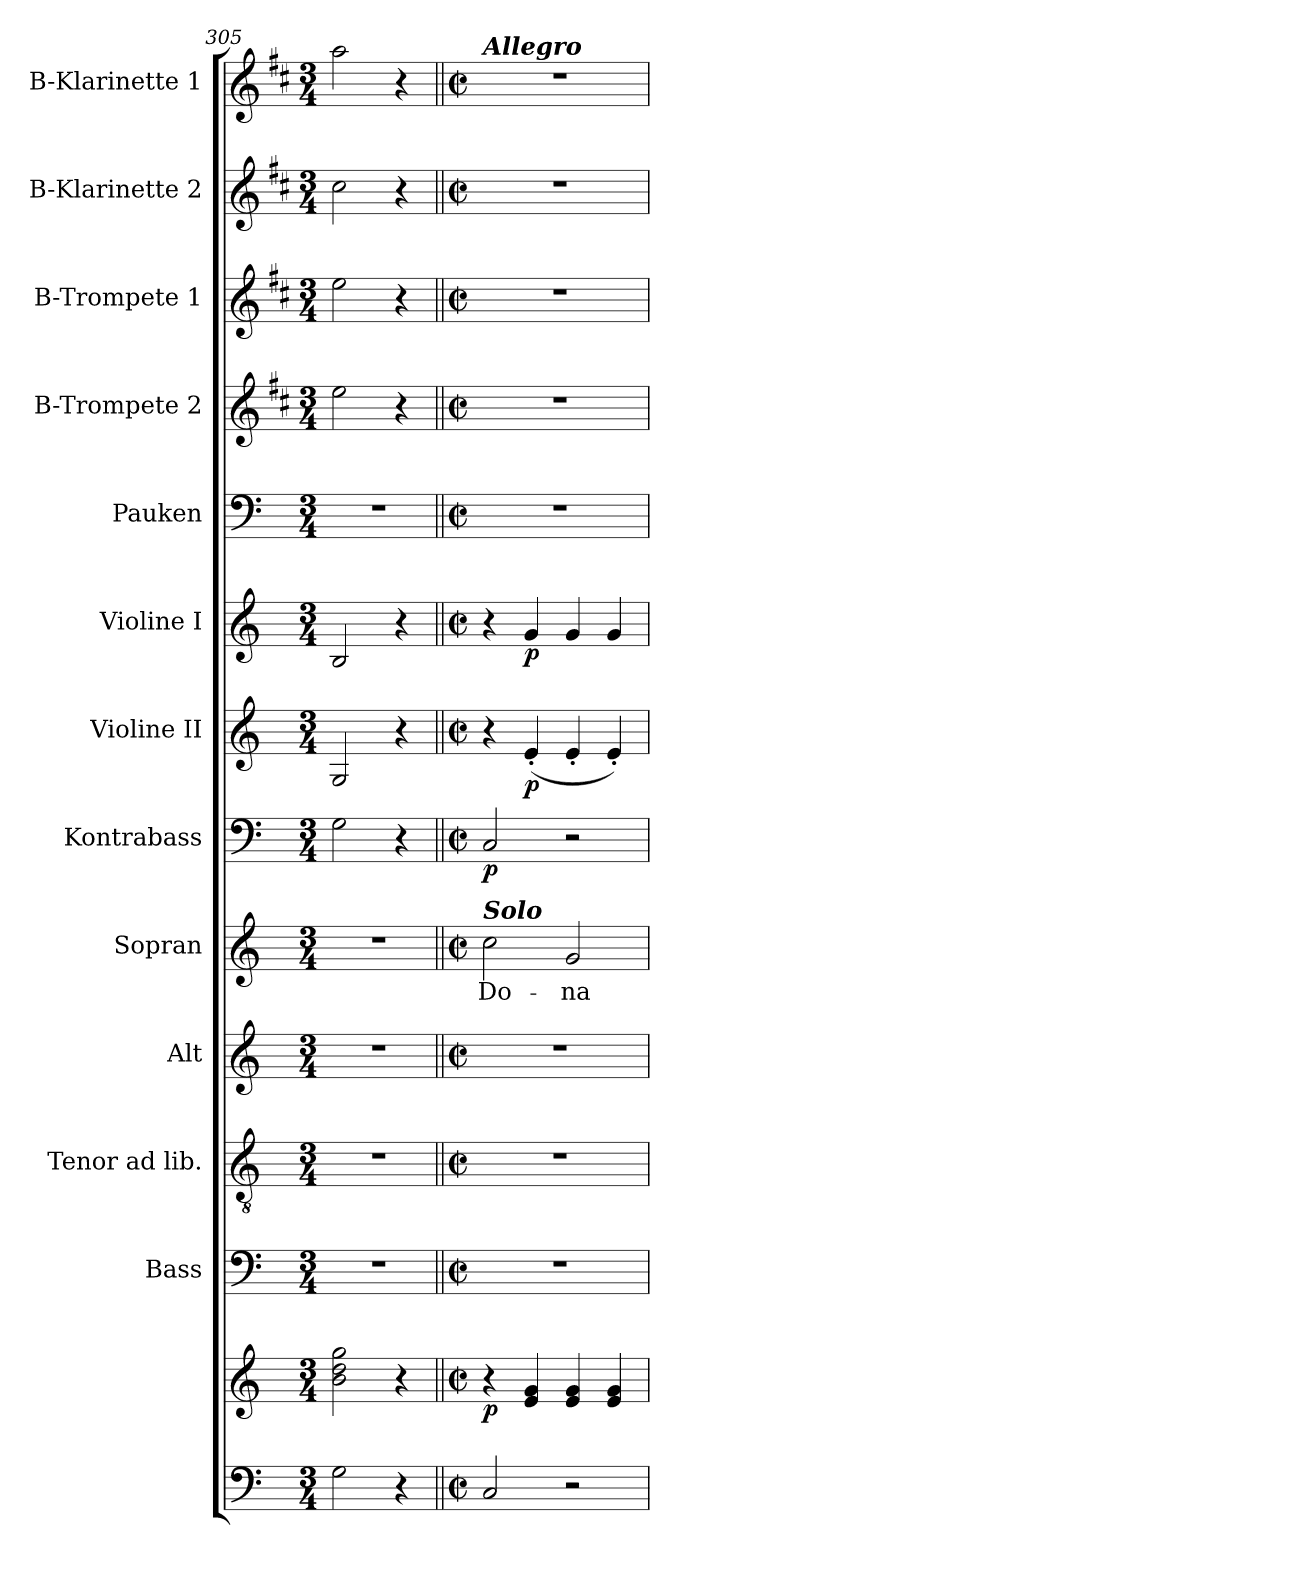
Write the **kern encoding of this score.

**kern	**kern	**dynam	**kern	**kern	**kern	**kern	**text	**kern	**dynam	**kern	**dynam	**kern	**dynam	**kern	**kern	**kern	**kern	**kern
*part13	*part13	*part13	*part12	*part11	*part10	*part9	*part9	*part8	*part8	*part7	*part7	*part6	*part6	*part5	*part4	*part3	*part2	*part1
*staff14	*staff13	*staff13/14	*staff12	*staff11	*staff10	*staff9	*staff9	*staff8	*staff8	*staff7	*staff7	*staff6	*staff6	*staff5	*staff4	*staff3	*staff2	*staff1
*	*	*	*I"Bass	*I"Tenor ad lib.	*I"Alt	*I"Sopran	*	*I"Kontrabass	*	*I"Violine II	*	*I"Violine I	*	*I"Pauken	*I"B-Trompete 2	*I"B-Trompete 1	*I"B-Klarinette 2	*I"B-Klarinette 1
*	*	*	*I'B.	*I'T.	*I'A.	*I'S.	*	*I'Kb.	*	*I'Vl. II	*	*I'Vl. I	*	*I'Pk.	*I'Trp. 2	*I'Trp. 1	*I'B Kl. 2	*I'B Kl. 1
*clefF4	*clefG2	*	*clefF4	*clefGv2	*clefG2	*clefG2	*	*clefF4	*	*clefG2	*	*clefG2	*	*clefF4	*clefG2	*clefG2	*clefG2	*clefG2
*	*	*	*	*	*	*	*	*ITrd7c12	*	*	*	*	*	*	*ITrd1c2	*ITrd1c2	*ITrd1c2	*ITrd1c2
*k[]	*k[]	*	*k[]	*k[]	*k[]	*k[]	*	*k[]	*	*k[]	*	*k[]	*	*k[]	*k[]	*k[]	*k[]	*k[]
*C:	*C:	*	*C:	*C:	*C:	*C:	*	*C:	*	*C:	*	*C:	*	*C:	*C:	*C:	*C:	*C:
*M3/4	*M3/4	*	*M3/4	*M3/4	*M3/4	*M3/4	*	*M3/4	*	*M3/4	*	*M3/4	*	*M3/4	*M3/4	*M3/4	*M3/4	*M3/4
=305	=305	=305	=305	=305	=305	=305	=305	=305	=305	=305	=305	=305	=305	=305	=305	=305	=305	=305
2G\	2b\ 2dd\ 2gg\	.	2.r	2.r	2.r	2.r	.	2GG\	.	2G/	.	2B/	.	2.r	2dd\	2dd\	2b\	2gg\
4r	4r	.	.	.	.	.	.	4r	.	4r	.	4r	.	.	4r	4r	4r	4r
=306||	=306||	=306||	=306||	=306||	=306||	=306||	=306||	=306||	=306||	=306||	=306||	=306||	=306||	=306||	=306||	=306||	=306||	=306||
*M2/2	*M2/2	*	*M2/2	*M2/2	*M2/2	*M2/2	*	*M2/2	*	*M2/2	*	*M2/2	*	*M2/2	*M2/2	*M2/2	*M2/2	*M2/2
*met(c|)	*met(c|)	*	*met(c|)	*met(c|)	*met(c|)	*met(c|)	*	*met(c|)	*	*met(c|)	*	*met(c|)	*	*met(c|)	*met(c|)	*met(c|)	*met(c|)	*met(c|)
!	!	!	!	!	!	!	!	!	!	!	!	!	!	!	!	!	!	!LO:TX:a:Bi:t=Allegro
!	!	!	!	!	!	!LO:TX:a:Bi:t=Solo	!	!	!	!	!	!	!	!	!	!	!	!
!	!	!LO:DY:b	!	!	!	!	!LO:LY:b	!	!LO:DY:b	!	!	!	!	!	!	!	!	!
2C/	4r	p	1r	1r	1r	2cc\	Do-	2CC/	p	4r	.	4r	.	1r	1r	1r	1r	1r
!	!	!	!	!	!	!	!	!	!	!	!LO:DY:b	!	!LO:DY:b	!	!	!	!	!
.	4e/ 4g/	.	.	.	.	.	.	.	.	(<4e'</	p	4g/	p	.	.	.	.	.
!	!	!	!	!	!	!	!LO:LY:b	!	!	!	!	!	!	!	!	!	!	!
2r	4e/ 4g/	.	.	.	.	2g/	-na	2r	.	4e'</	.	4g/	.	.	.	.	.	.
.	4e/ 4g/	.	.	.	.	.	.	.	.	4e'</)	.	4g/	.	.	.	.	.	.
=	=	=	=	=	=	=	=	=	=	=	=	=	=	=	=	=	=	=
*-	*-	*-	*-	*-	*-	*-	*-	*-	*-	*-	*-	*-	*-	*-	*-	*-	*-	*-
